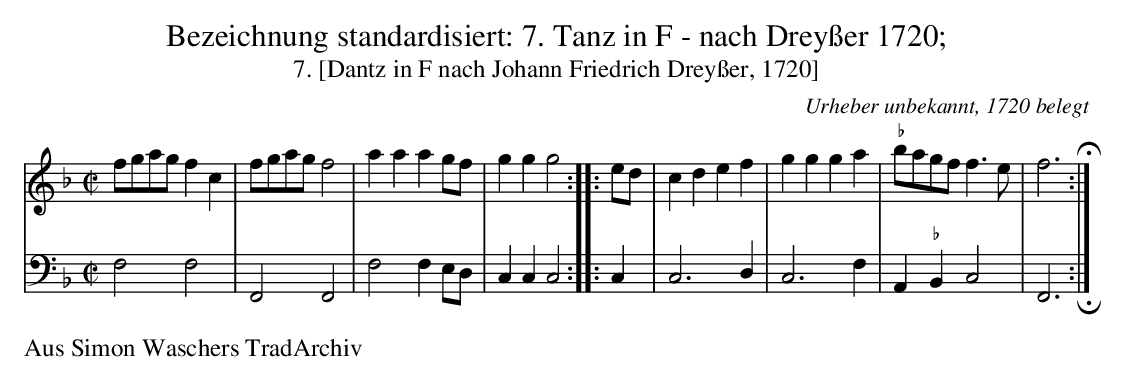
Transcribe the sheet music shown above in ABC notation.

X:1
T:Bezeichnung standardisiert: 7. Tanz in F - nach Drey\sser 1720;
T:7. [Dantz in F nach Johann Friedrich Drey\sser, 1720]
C:Urheber unbekannt, 1720 belegt
M:C|
L:1/8
K:F ionisch
V:1
fgagf2c2 |\
fgagf4 | a2a2a2gf | g2g2g4 ::\
ed |\
c2d2e2f2 | g2g2g2a2 | "^\202"bagff2>e2 | f6 H:|
V:2 bass
F,4F,4 | F,,4F,,4 | F,4F,2E,D, | C,2C,2C,4 ::\
C,2 |\
C,6D,2 | C,6F,2 | A,,2"^\202"B,,2C,4 | F,,6 !invertedfermata!:|
